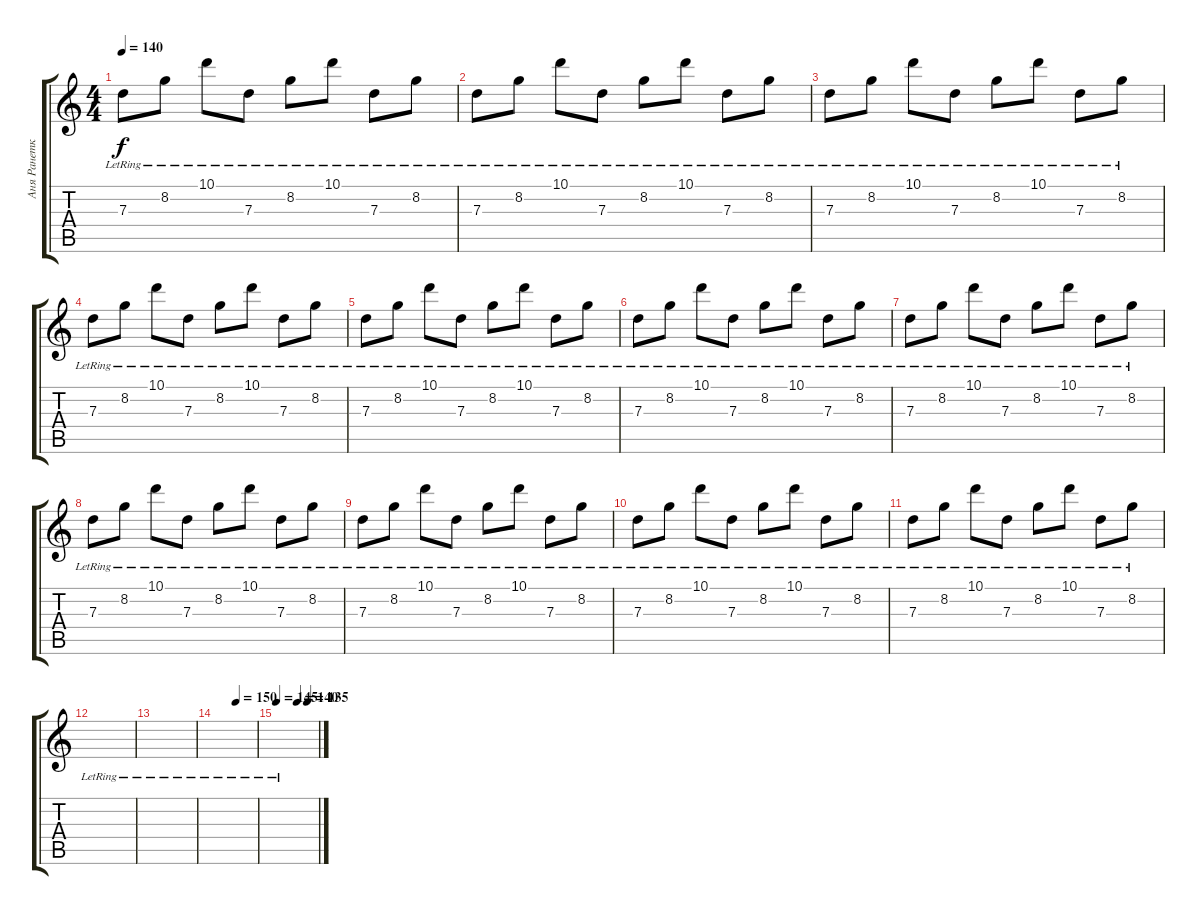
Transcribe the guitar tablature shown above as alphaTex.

\track ("Аня Ранетка" "Аня Ранетк") {instrument electricguitarclean}
\staff {score tabs}
\tuning (E4 B3 G3 D3 A2 E2) {hide}
\ts (4 4)
\tempo 140
\clef g2
\ks c
7.3{lr}.8{dy f} 8.2{lr}.8 10.1{lr}.8 7.3{lr}.8 8.2{lr}.8 10.1{lr}.8 7.3{lr}.8 8.2{lr}.8 |
7.3{lr}.8 8.2{lr}.8 10.1{lr}.8 7.3{lr}.8 8.2{lr}.8 10.1{lr}.8 7.3{lr}.8 8.2{lr}.8 |
7.3{lr}.8 8.2{lr}.8 10.1{lr}.8 7.3{lr}.8 8.2{lr}.8 10.1{lr}.8 7.3{lr}.8 8.2{lr}.8 |
7.3{lr}.8 8.2{lr}.8 10.1{lr}.8 7.3{lr}.8 8.2{lr}.8 10.1{lr}.8 7.3{lr}.8 8.2{lr}.8 |
7.3{lr}.8 8.2{lr}.8 10.1{lr}.8 7.3{lr}.8 8.2{lr}.8 10.1{lr}.8 7.3{lr}.8 8.2{lr}.8 |
7.3{lr}.8 8.2{lr}.8 10.1{lr}.8 7.3{lr}.8 8.2{lr}.8 10.1{lr}.8 7.3{lr}.8 8.2{lr}.8 |
7.3{lr}.8 8.2{lr}.8 10.1{lr}.8 7.3{lr}.8 8.2{lr}.8 10.1{lr}.8 7.3{lr}.8 8.2{lr}.8 |
7.3{lr}.8 8.2{lr}.8 10.1{lr}.8 7.3{lr}.8 8.2{lr}.8 10.1{lr}.8 7.3{lr}.8 8.2{lr}.8 |
7.3{lr}.8 8.2{lr}.8 10.1{lr}.8 7.3{lr}.8 8.2{lr}.8 10.1{lr}.8 7.3{lr}.8 8.2{lr}.8 |
7.3{lr}.8 8.2{lr}.8 10.1{lr}.8 7.3{lr}.8 8.2{lr}.8 10.1{lr}.8 7.3{lr}.8 8.2{lr}.8 |
7.3{lr}.8 8.2{lr}.8 10.1{lr}.8 7.3{lr}.8 8.2{lr}.8 10.1{lr}.8 7.3{lr}.8 8.2{lr}.8 |
|
|
\tempo (150 0.5)
|
\tempo 145
\tempo (140 0.5)
\tempo (135 0.75)
